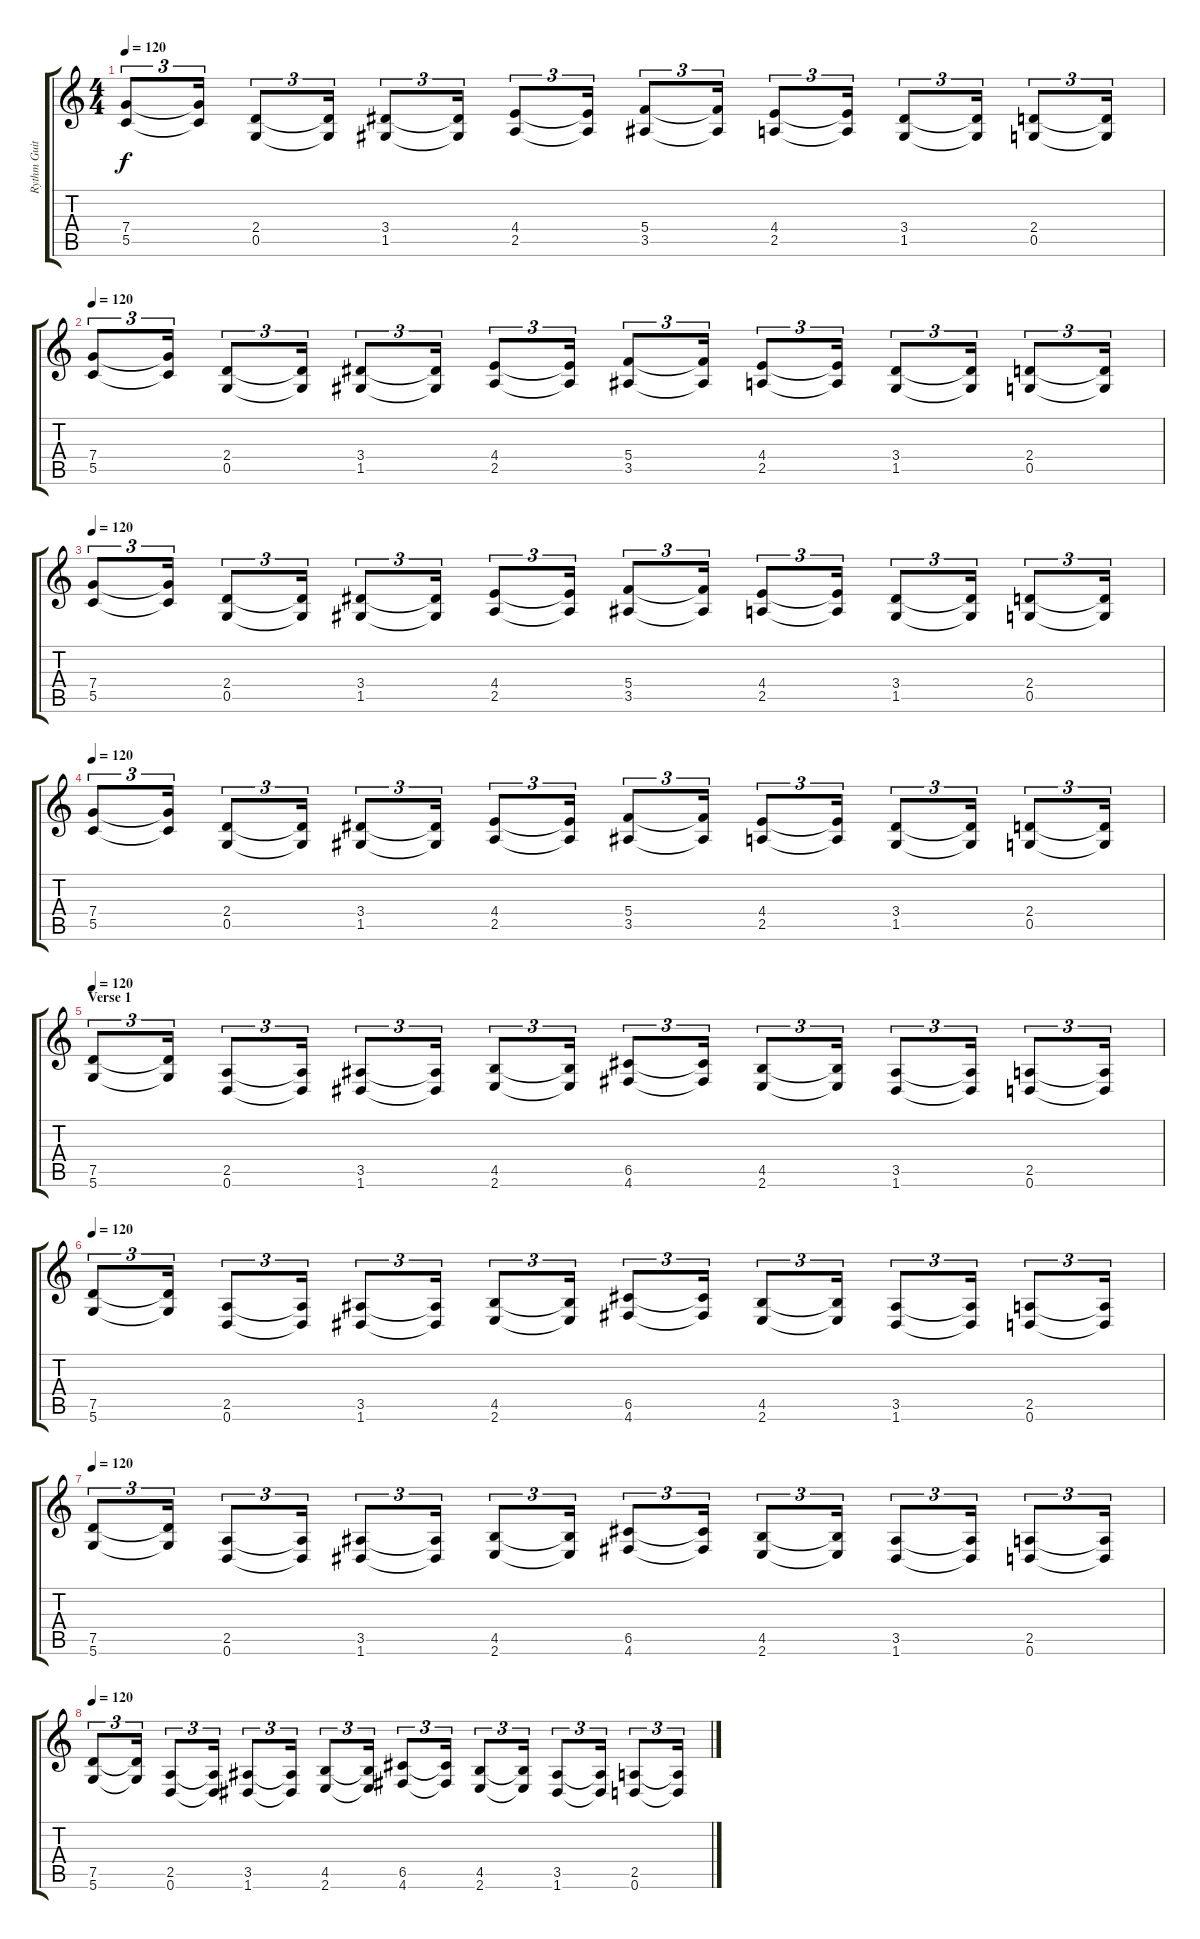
\track ("Rythm Guitar" "Rythm Guit") {instrument distortionguitar}
\staff {score tabs}
\tuning (D4 A3 F3 C3 G2 D2) {hide}
\ts (4 4)
\tempo 120
\clef g2
\ks c
(7.4 5.5).8{tu (3 2) dy f} (7.4{t} 5.5{t}).16{tu (3 2)} (2.4 0.5).8{tu (3 2)} (2.4{t} 0.5{t}).16{tu (3 2)} (3.4 1.5).8{tu (3 2)} (3.4{t} 1.5{t}).16{tu (3 2)} (4.4 2.5).8{tu (3 2)} (4.4{t} 2.5{t}).16{tu (3 2)} (5.4 3.5).8{tu (3 2)} (5.4{t} 3.5{t}).16{tu (3 2)} (4.4 2.5).8{tu (3 2)} (4.4{t} 2.5{t}).16{tu (3 2)} (3.4 1.5).8{tu (3 2)} (3.4{t} 1.5{t}).16{tu (3 2)} (2.4 0.5).8{tu (3 2)} (2.4{t} 0.5{t}).16{tu (3 2)} |
\tempo 120
(7.4 5.5).8{tu (3 2)} (7.4{t} 5.5{t}).16{tu (3 2)} (2.4 0.5).8{tu (3 2)} (2.4{t} 0.5{t}).16{tu (3 2)} (3.4 1.5).8{tu (3 2)} (3.4{t} 1.5{t}).16{tu (3 2)} (4.4 2.5).8{tu (3 2)} (4.4{t} 2.5{t}).16{tu (3 2)} (5.4 3.5).8{tu (3 2)} (5.4{t} 3.5{t}).16{tu (3 2)} (4.4 2.5).8{tu (3 2)} (4.4{t} 2.5{t}).16{tu (3 2)} (3.4 1.5).8{tu (3 2)} (3.4{t} 1.5{t}).16{tu (3 2)} (2.4 0.5).8{tu (3 2)} (2.4{t} 0.5{t}).16{tu (3 2)} |
\tempo 120
(7.4 5.5).8{tu (3 2)} (7.4{t} 5.5{t}).16{tu (3 2)} (2.4 0.5).8{tu (3 2)} (2.4{t} 0.5{t}).16{tu (3 2)} (3.4 1.5).8{tu (3 2)} (3.4{t} 1.5{t}).16{tu (3 2)} (4.4 2.5).8{tu (3 2)} (4.4{t} 2.5{t}).16{tu (3 2)} (5.4 3.5).8{tu (3 2)} (5.4{t} 3.5{t}).16{tu (3 2)} (4.4 2.5).8{tu (3 2)} (4.4{t} 2.5{t}).16{tu (3 2)} (3.4 1.5).8{tu (3 2)} (3.4{t} 1.5{t}).16{tu (3 2)} (2.4 0.5).8{tu (3 2)} (2.4{t} 0.5{t}).16{tu (3 2)} |
\tempo 120
(7.4 5.5).8{tu (3 2)} (7.4{t} 5.5{t}).16{tu (3 2)} (2.4 0.5).8{tu (3 2)} (2.4{t} 0.5{t}).16{tu (3 2)} (3.4 1.5).8{tu (3 2)} (3.4{t} 1.5{t}).16{tu (3 2)} (4.4 2.5).8{tu (3 2)} (4.4{t} 2.5{t}).16{tu (3 2)} (5.4 3.5).8{tu (3 2)} (5.4{t} 3.5{t}).16{tu (3 2)} (4.4 2.5).8{tu (3 2)} (4.4{t} 2.5{t}).16{tu (3 2)} (3.4 1.5).8{tu (3 2)} (3.4{t} 1.5{t}).16{tu (3 2)} (2.4 0.5).8{tu (3 2)} (2.4{t} 0.5{t}).16{tu (3 2)} |
\section ("" "Verse 1")
\tempo 120
(7.5 5.6).8{tu (3 2)} (7.5{t} 5.6{t}).16{tu (3 2)} (2.5 0.6).8{tu (3 2)} (2.5{t} 0.6{t}).16{tu (3 2)} (3.5 1.6).8{tu (3 2)} (3.5{t} 1.6{t}).16{tu (3 2)} (4.5 2.6).8{tu (3 2)} (4.5{t} 2.6{t}).16{tu (3 2)} (6.5 4.6).8{tu (3 2)} (6.5{t} 4.6{t}).16{tu (3 2)} (4.5 2.6).8{tu (3 2)} (4.5{t} 2.6{t}).16{tu (3 2)} (3.5 1.6).8{tu (3 2)} (3.5{t} 1.6{t}).16{tu (3 2)} (2.5 0.6).8{tu (3 2)} (2.5{t} 0.6{t}).16{tu (3 2)} |
\tempo 120
(7.5 5.6).8{tu (3 2)} (7.5{t} 5.6{t}).16{tu (3 2)} (2.5 0.6).8{tu (3 2)} (2.5{t} 0.6{t}).16{tu (3 2)} (3.5 1.6).8{tu (3 2)} (3.5{t} 1.6{t}).16{tu (3 2)} (4.5 2.6).8{tu (3 2)} (4.5{t} 2.6{t}).16{tu (3 2)} (6.5 4.6).8{tu (3 2)} (6.5{t} 4.6{t}).16{tu (3 2)} (4.5 2.6).8{tu (3 2)} (4.5{t} 2.6{t}).16{tu (3 2)} (3.5 1.6).8{tu (3 2)} (3.5{t} 1.6{t}).16{tu (3 2)} (2.5 0.6).8{tu (3 2)} (2.5{t} 0.6{t}).16{tu (3 2)} |
\tempo 120
(7.5 5.6).8{tu (3 2)} (7.5{t} 5.6{t}).16{tu (3 2)} (2.5 0.6).8{tu (3 2)} (2.5{t} 0.6{t}).16{tu (3 2)} (3.5 1.6).8{tu (3 2)} (3.5{t} 1.6{t}).16{tu (3 2)} (4.5 2.6).8{tu (3 2)} (4.5{t} 2.6{t}).16{tu (3 2)} (6.5 4.6).8{tu (3 2)} (6.5{t} 4.6{t}).16{tu (3 2)} (4.5 2.6).8{tu (3 2)} (4.5{t} 2.6{t}).16{tu (3 2)} (3.5 1.6).8{tu (3 2)} (3.5{t} 1.6{t}).16{tu (3 2)} (2.5 0.6).8{tu (3 2)} (2.5{t} 0.6{t}).16{tu (3 2)} |
\tempo 120
(7.5 5.6).8{tu (3 2)} (7.5{t} 5.6{t}).16{tu (3 2)} (2.5 0.6).8{tu (3 2)} (2.5{t} 0.6{t}).16{tu (3 2)} (3.5 1.6).8{tu (3 2)} (3.5{t} 1.6{t}).16{tu (3 2)} (4.5 2.6).8{tu (3 2)} (4.5{t} 2.6{t}).16{tu (3 2)} (6.5 4.6).8{tu (3 2)} (6.5{t} 4.6{t}).16{tu (3 2)} (4.5 2.6).8{tu (3 2)} (4.5{t} 2.6{t}).16{tu (3 2)} (3.5 1.6).8{tu (3 2)} (3.5{t} 1.6{t}).16{tu (3 2)} (2.5 0.6).8{tu (3 2)} (2.5{t} 0.6{t}).16{tu (3 2)}
